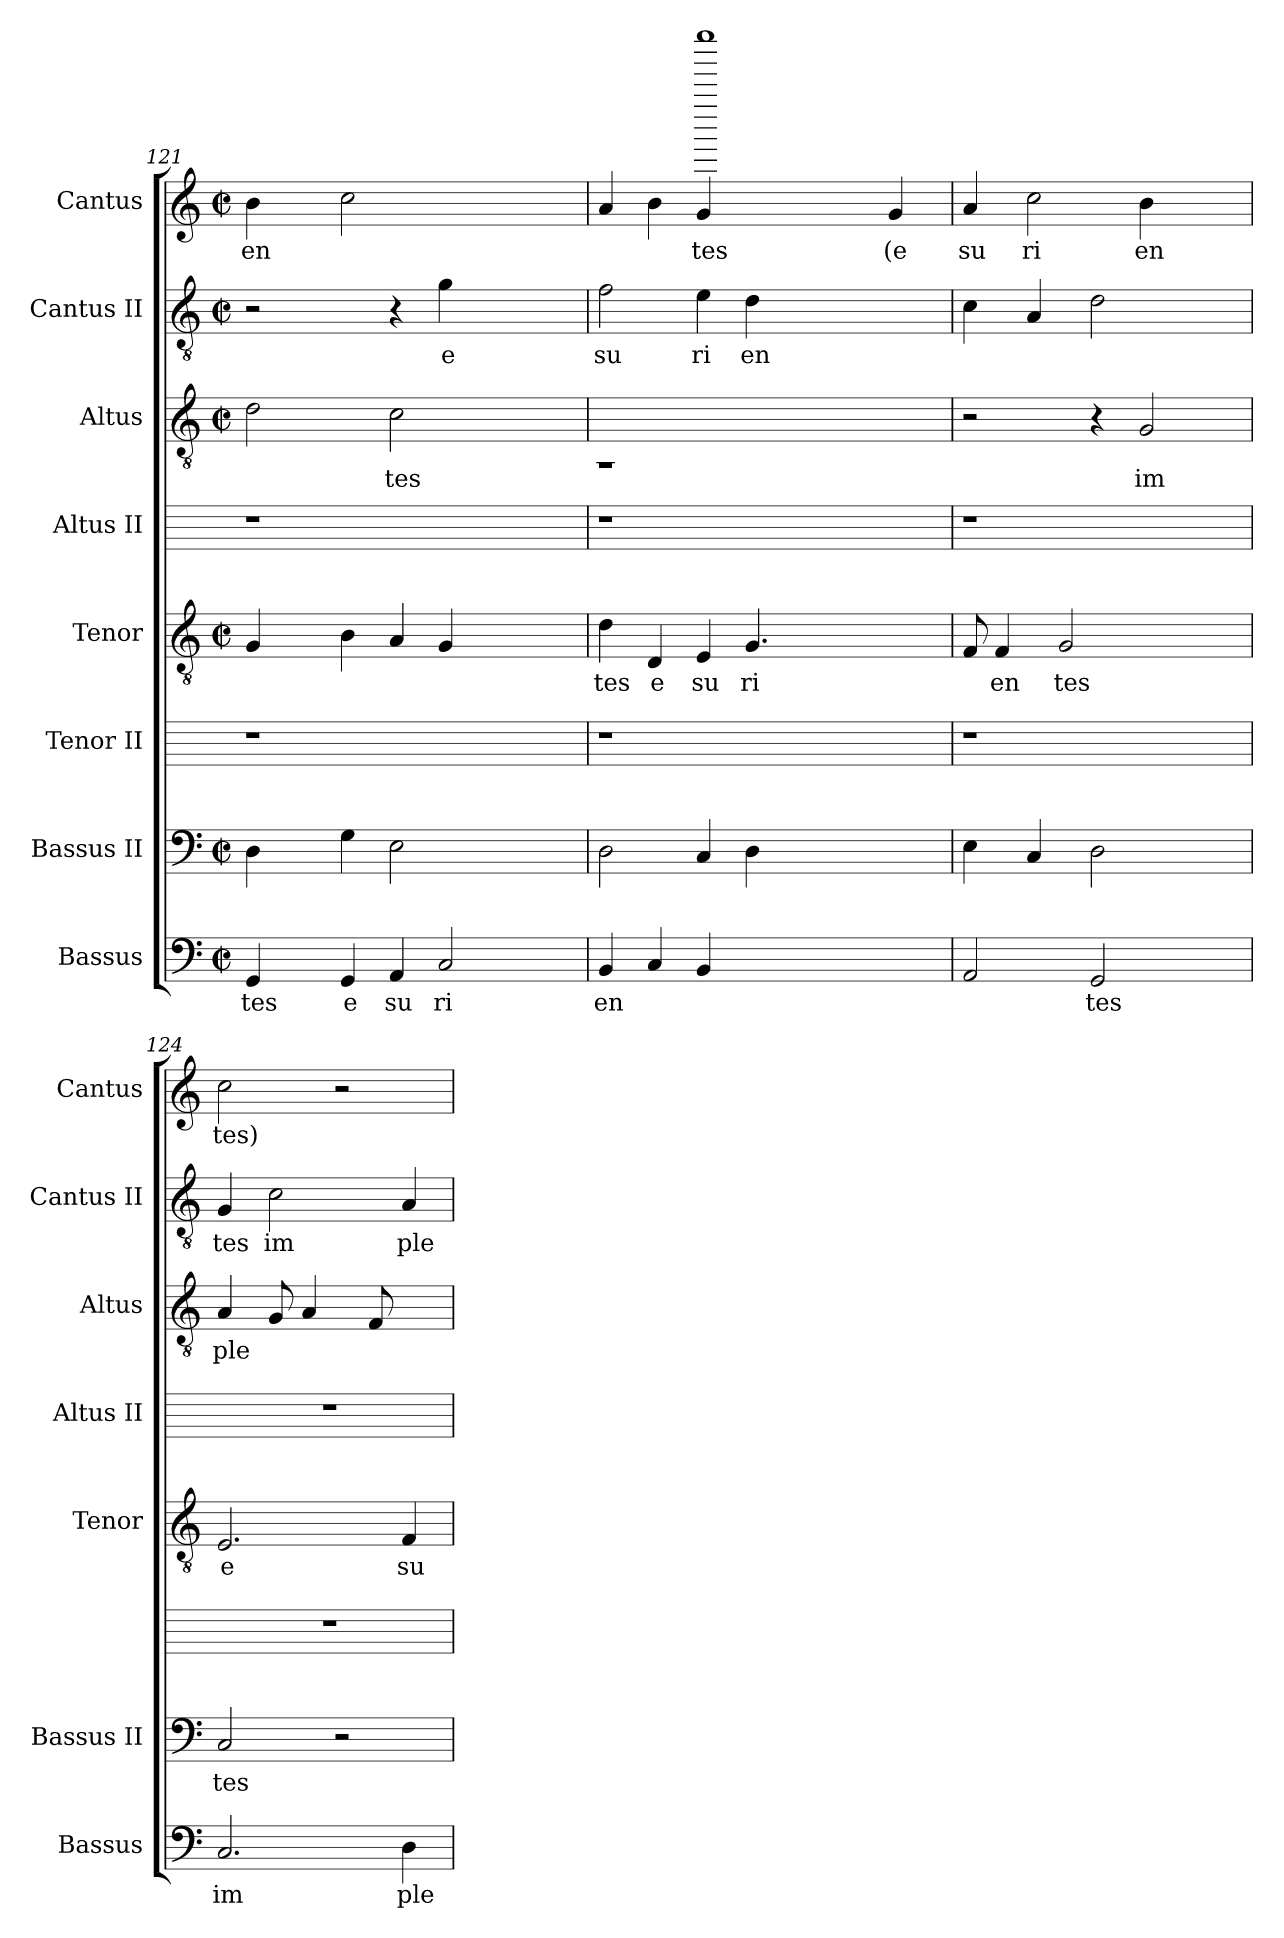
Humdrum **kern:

**kern	**text	**kern	**text	**kern	**kern	**text	**kern	**kern	**text	**kern	**text	**kern	**text
*part8	*part8	*part7	*part7	*part6	*part5	*part5	*part4	*part3	*part3	*part2	*part2	*part1	*part1
*staff8	*staff8	*staff7	*staff7	*staff6	*staff5	*staff5	*staff4	*staff3	*staff3	*staff2	*staff2	*staff1	*staff1
*I"Bassus	*	*I"Bassus II	*	*I"Tenor II	*I"Tenor	*	*I"Altus II	*I"Altus	*	*I"Cantus II	*	*I"Cantus	*
*I'Bassus	*	*I'Bassus II	*	*	*I'Tenor	*	*I'Altus II	*I'Altus	*	*I'Cantus II	*	*I'Cantus	*
!!LO:LB:g=z
*clefF4	*	*clefF4	*	*	*clefGv2	*	*	*clefGv2	*	*clefGv2	*	*clefG2	*
*M2/2	*	*M2/2	*	*	*M2/2	*	*	*M2/2	*	*M2/2	*	*M2/2	*
*met(c|)	*	*met(c|)	*	*	*met(c|)	*	*	*met(c|)	*	*met(c|)	*	*met(c|)	*
=121	=121	=121	=121	=121	=121	=121	=121	=121	=121	=121	=121	=121	=121
!	!LO:LY:b:cj	!	!	!	!	!	!	!	!	!	!	!	!LO:LY:b:cj
*	*	*^	*	*	*^	*	*	*^	*	*	*	*	*
*	*	*	*^	*	*	*	*	*	*	*	*	*	*	*	*	*
4GG/	tes	4D\	8ryy	8ryy	.	1r	4G/	16ryy	.	1r	2d\	8ryy	.	2r	.	4b\	en
.	.	.	.	.	.	.	.	64ryy	.	.	.	.	.	.	.	.	.
.	.	.	.	.	.	.	.	1ryy	.	.	.	.	.	.	.	.	.
.	.	.	32ryy	32.ryy	.	.	.	.	.	.	.	1ryy	.	.	.	.	.
.	.	.	1ryy	.	.	.	.	.	.	.	.	.	.	.	.	.	.
.	.	.	.	1ryy	.	.	.	.	.	.	.	.	.	.	.	.	.
!	!LO:LY:b:cj	!	!	!	!	!	!	!	!	!	!	!	!	!	!	!LO:N:vis=2	!
4GG/	e	4G\	.	.	.	.	4B\	.	.	.	.	.	.	.	.	4cc\	.
!	!LO:LY:b:cj	!	!	!	!	!	!	!	!	!	!	!	!LO:LY:b:cj	!	!	!	!
4AA/	su	2E\	.	.	.	.	4A/	.	.	.	2c\	.	tes	4r	.	2.ryy	.
!	!LO:LY:b:cj	!	!	!	!	!	!	!	!	!	!	!	!	!	!LO:LY:b:cj	!	!
2C/	ri	.	.	.	.	.	4G/	.	.	.	.	.	.	4g\	e	.	.
.	.	4ryy	.	.	.	4ryy	4ryy	.	.	4ryy	4ryy	.	.	4ryy	.	.	.
.	.	.	.	.	.	.	.	8ryy	.	.	.	.	.	.	.	.	.
.	.	.	.	.	.	.	.	.	.	.	.	8ryy	.	.	.	.	.
.	.	.	16.ryy	.	.	.	.	.	.	.	.	.	.	.	.	.	.
.	.	.	.	16ryy	.	.	.	.	.	.	.	.	.	.	.	.	.
.	.	.	.	.	.	.	.	32.ryy	.	.	.	.	.	.	.	.	.
.	.	.	.	64ryy	.	.	.	.	.	.	.	.	.	.	.	.	.
=122	=122	=122	=122	=122	=122	=122	=122	=122	=122	=122	=122	=122	=122	=122	=122	=122	=122
!	!LO:LY:b:cj	!	!	!	!	!	!	!	!LO:LY:b:cj	!	!LO:N:vis=1	!	!	!	!LO:LY:b:cj	!	!
*	*	*v	*v	*v	*	*	*v	*v	*	*	*v	*v	*	*	*	*^	*
4BB/	en	2D\	.	1r	4d\	tes	1r	1rAA	.	2f\	su	4a/	2ryy	.
!	!	!	!	!	!	!LO:LY:b:cj	!	!	!	!	!	!	!	!
4C/	.	.	.	.	4D/	e	.	.	.	.	.	4b\	.	.
!	!	!	!	!	!	!LO:LY:b:cj	!	!	!	!	!LO:LY:b:cj	!	!	!LO:LY:b:cj
4BB/	.	4C/	.	.	4E/	su	.	.	.	4e\	ri	1eeeeee	4g/	tes
!	!	!	!	!	!	!LO:LY:b:cj	!	!	!	!	!LO:LY:b:cj	!	!	!
1ryy	.	4D\	.	.	4.G/	ri	.	.	.	4d\	en	.	1ryy	.
.	.	2.ryy	.	2.ryy	.	.	2.ryy	2.ryy	.	2.ryy	.	.	.	.
.	.	.	.	.	2ryy	.	.	.	.	.	.	.	.	.
!	!	!	!	!	!	!	!	!	!	!	!	!	!	!LO:LY:b:cj
.	.	.	.	.	.	.	.	.	.	.	.	4g/	.	(e
.	.	.	.	.	8ryy	.	.	.	.	.	.	.	.	.
*	*	*	*	*	*	*	*	*	*	*	*	*v	*v	*
=123	=123	=123	=123	=123	=123	=123	=123	=123	=123	=123	=123	=123	=123
!	!	!	!	!	!	!	!	!	!	!	!	!	!LO:LY:b:cj
2AA/	.	4E\	.	1r	8F/	.	1r	2r	.	4c\	.	4a/	su
!	!	!	!	!	!	!LO:LY:b:cj	!	!	!	!	!	!	!
.	.	.	.	.	4F/	en	.	.	.	.	.	.	.
!	!	!	!	!	!	!	!	!	!	!	!	!	!LO:LY:b:cj
.	.	4C/	.	.	.	.	.	.	.	4A/	.	2cc\	ri
!	!	!	!	!	!	!LO:LY:b:cj	!	!	!	!	!	!	!
.	.	.	.	.	2G/	tes	.	.	.	.	.	.	.
!	!LO:LY:b:cj	!	!	!	!	!	!	!	!	!	!	!	!
2GG/	tes	2D\	.	.	.	.	.	4r	.	2d\	.	.	.
!	!	!	!	!	!	!	!	!	!LO:LY:b:cj	!	!	!	!LO:LY:b:cj
.	.	.	.	.	.	.	.	2G/	im	.	.	4b\	en
.	.	.	.	.	4.ryy	.	.	.	.	.	.	.	.
4ryy	.	4ryy	.	4ryy	.	.	4ryy	.	.	4ryy	.	4ryy	.
=124	=124	=124	=124	=124	=124	=124	=124	=124	=124	=124	=124	=124	=124
!	!LO:LY:b:cj	!	!LO:LY:b:cj	!	!	!LO:LY:b:cj	!	!	!LO:LY:b	!	!LO:LY:b:cj	!	!LO:LY:b:cj
2.C/	im	2C/	tes	1r	2.E/	e	1r	4A/	ple	4G/	tes	2cc\	tes)
!	!	!	!	!	!	!	!	!	!	!	!LO:LY:b:cj	!	!
.	.	.	.	.	.	.	.	8G/	.	2c\	im	.	.
.	.	.	.	.	.	.	.	4A/	.	.	.	.	.
.	.	2r	.	.	.	.	.	.	.	.	.	2r	.
.	.	.	.	.	.	.	.	8F/	.	.	.	.	.
!	!LO:LY:b:cj	!	!	!	!	!LO:LY:b:cj	!	!	!	!	!LO:LY:b:cj	!	!
4D\	ple	.	.	.	4F/	su	.	4ryy	.	4A/	ple	.	.
=	=	=	=	=	=	=	=	=	=	=	=	=	=
*-	*-	*-	*-	*-	*-	*-	*-	*-	*-	*-	*-	*-	*-
